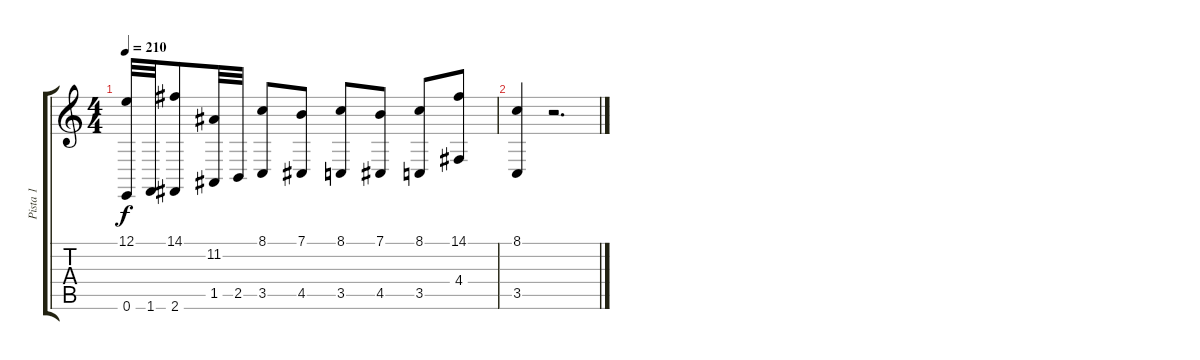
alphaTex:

\track ("Pista 1" "Pista 1") {instrument acousticgrandpiano}
\staff {score tabs}
\tuning (E4 B3 G3 D3 A2 E2) {hide}
\ts (4 4)
\tempo 210
\clef g2
\ks c
(12.1 0.6).32{dy f instrument acousticgrandpiano} 1.6.32 (14.1 2.6).8 (11.2 1.5).32 2.5.32 (8.1 3.5).8 (7.1 4.5).8 (8.1 3.5).8 (7.1 4.5).8 (8.1 3.5).8 (14.1 4.4).8 |
(8.1 3.5).4 r.2{d}
